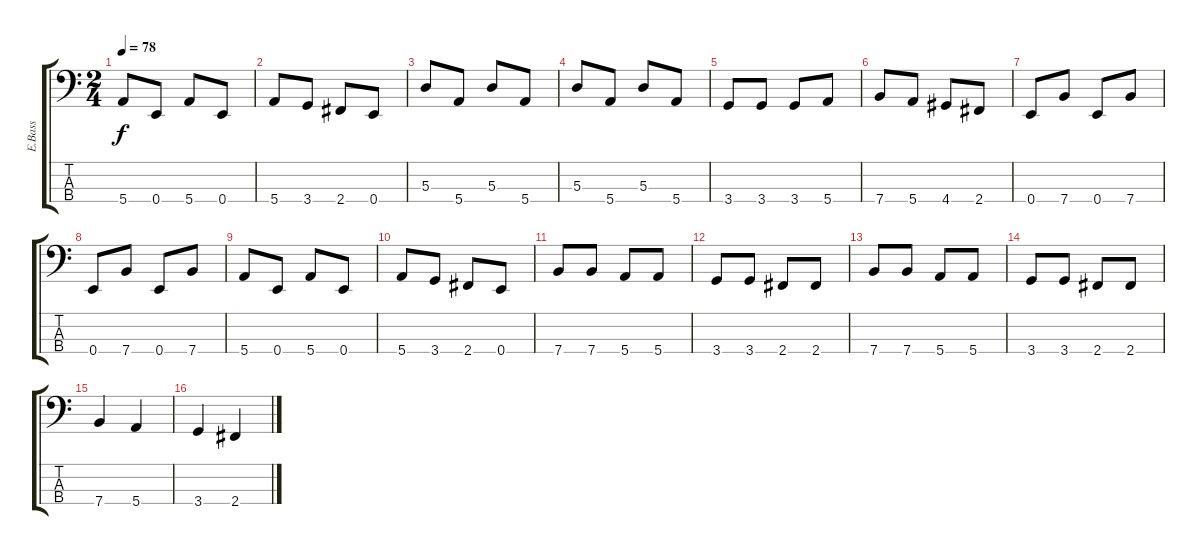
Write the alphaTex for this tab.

\track ("E.Bass" "E.Bass") {instrument electricbassfinger}
\staff {score tabs}
\tuning (G2 D2 A1 E1) {hide}
\ts (2 4)
\tempo 78
\clef f4
\ks c
5.4.8{dy f} 0.4.8 5.4.8 0.4.8 |
5.4.8 3.4.8 2.4.8 0.4.8 |
5.3.8 5.4.8 5.3.8 5.4.8 |
5.3.8 5.4.8 5.3.8 5.4.8 |
3.4.8 3.4.8 3.4.8 5.4.8 |
7.4.8 5.4.8 4.4.8 2.4.8 |
0.4.8 7.4.8 0.4.8 7.4.8 |
0.4.8 7.4.8 0.4.8 7.4.8 |
5.4.8 0.4.8 5.4.8 0.4.8 |
5.4.8 3.4.8 2.4.8 0.4.8 |
7.4.8 7.4.8 5.4.8 5.4.8 |
3.4.8 3.4.8 2.4.8 2.4.8 |
7.4.8 7.4.8 5.4.8 5.4.8 |
3.4.8 3.4.8 2.4.8 2.4.8 |
7.4.4 5.4.4 |
3.4.4 2.4.4
